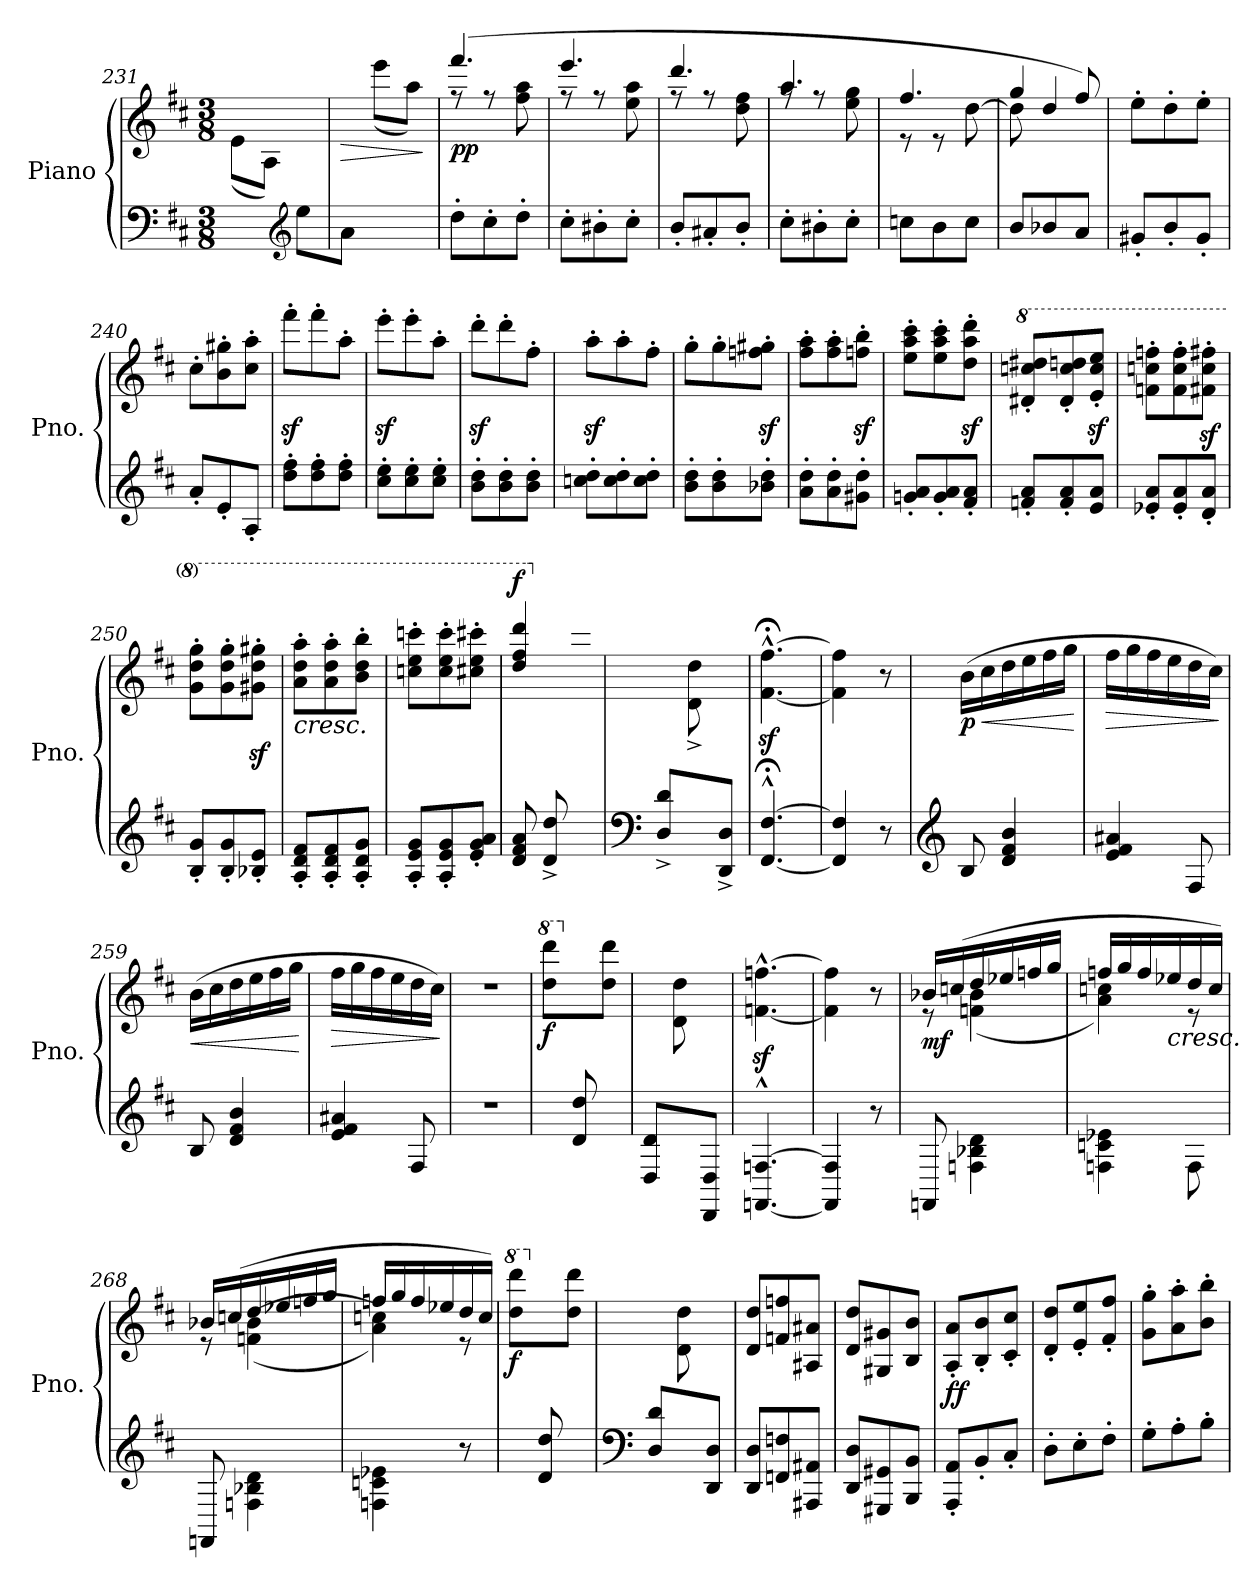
**kern	**kern	**dynam
*part1	*part1	*part1
*staff2	*staff1	*staff1/2
*I"Piano	*	*
*I'Pno.	*	*
*clefF4	*clefG2	*
*k[f#c#]	*k[f#c#]	*
*M3/8	*M3/8	*
=231	=231	=231
*	*^	*
4ryy	4.ryy	(>8e\L	.
.	.	8A\J)	.
*clefG2	*	*	*
8ee\L	.	8ryy	.
=232	=232	=232	=232
!	!	!	!LO:HP:b
8a\J	4.ryy	8ryy	>
4ryy	.	(>8eee\L	.
.	.	8aa\J)	.
*	*v	*v	*
.	.	]
!!LO:LB:g=z
=233	=233	=233
*	*^	*
!	!	!	!LO:DY:b
8dd'\L	(>4.fff#/	8rff	pp
8cc#'\	.	8rff	.
8dd'\J	.	8ff#\ 8aa\	.
=234	=234	=234	=234
8cc#'\L	4.eee/	8rff	.
8b#X'\	.	8rff	.
8cc#'\J	.	8ee\ 8aa\	.
=235	=235	=235	=235
8b'/L	4.ddd/	8rff	.
8a#X'/	.	8rff	.
8b'/J	.	8dd\ 8ff#\	.
=236	=236	=236	=236
8cc#'\L	4.aa/	8rff	.
8b#X'\	.	8rff	.
8cc#'\J	.	8ee\ 8gg\	.
=237	=237	=237	=237
8ccn\L	8re	4.ff#/	.
8b\	8re	.	.
8cc\J	[8dd\	.	.
=238	=238	=238	=238
8b/L	8dd\]	4gg/	.
8b-X/	4dd/	.	.
8a/J	.	8ff#/)	.
*	*v	*v	*
=239	=239	=239
8g#X'/L	8ee'\L	.
8b'/	8dd'\	.
8g#'/J	8ee'\J	.
=240	=240	=240
8a'/L	8cc#'\L	.
8e'/	8b\' 8gg#X\'	.
8A'/J	8cc#\' 8aa\'J	.
!!LO:LB:g=z
=241	=241	=241
8dd\' 8ff#\'L	8fff#z<'\L	.
8dd\' 8ff#\'	8fff#'\	.
8dd\' 8ff#\'J	8aa'\J	.
=242	=242	=242
8cc#\' 8ee\'L	8eeez<'\L	.
8cc#\' 8ee\'	8eee'\	.
8cc#\' 8ee\'J	8aa'\J	.
=243	=243	=243
8b\' 8dd\'L	8dddz<'\L	.
8b\' 8dd\'	8ddd'\	.
8b\' 8dd\'J	8ff#'\J	.
=244	=244	=244
8ccn\' 8dd\'L	8aaz<'\L	.
8cc\' 8dd\'	8aa'\	.
8cc\' 8dd\'J	8ff#'\J	.
=245	=245	=245
8b\' 8dd\'L	8gg'\L	.
8b\' 8dd\'	8gg'\	.
8b-X\' 8dd\'J	8ffn\z<' 8gg#X\z<'J	.
=246	=246	=246
8a\' 8dd\'L	8ff#\' 8aa\'L	.
8a\' 8dd\'	8ff#\' 8aa\'	.
8g#X\' 8dd\'J	8ffn\z<' 8bb\z<'J	.
=247	=247	=247
8gn/' 8a/'L	8ee\' 8aa\' 8ccc#\'L	.
8g/' 8a/'	8ee\' 8aa\' 8ccc#\'	.
8f#/' 8a/'J	8dd\z<' 8aa\z<' 8ddd\z<'J	.
=248	=248	=248
*	*8va	*
8fn/' 8a/'L	8dd#X/' 8cccn/' 8ddd#X/'L	.
8f/' 8a/'	8dd#/' 8ccc/' 8dddn/'	.
8e/ 8a/J	8ee/z<' 8ccc/z<' 8eee/z<'J	.
=249	=249	=249
8e-X/' 8a/'L	8ffn\' 8cccn\' 8fffn\'L	.
8e-/' 8a/'	8ff\' 8ccc\' 8fff\'	.
8d/' 8a/'J	8ff#X\z<' 8ccc\z<' 8fff#X\z<'J	.
=250	=250	=250
8B/' 8g/'L	8gg\' 8ddd\' 8ggg\'L	.
8B/' 8g/'	8gg\' 8ddd\' 8ggg\'	.
8B-X/' 8e/'J	8gg#X\z<' 8ddd\z<' 8ggg#X\z<'J	.
=251	=251	=251
!	!LO:TX:b:i:t=cresc.	!
8A/' 8d/' 8f#/'L	8aa\' 8ddd\' 8aaa\'L	.
8A/' 8d/' 8f#/'	8aa\' 8ddd\' 8aaa\'	.
8A/' 8d/' 8g/'J	8bb\' 8ddd\' 8bbb\'J	.
!!LO:LB:g=z
=252	=252	=252
8A/' 8e/' 8g/'L	8cccn\' 8eee\' 8ccccn\'L	.
8A/' 8e/' 8g/'	8ccc\' 8eee\' 8cccc\'	.
8e/' 8g/' 8a/'J	8ccc#X\' 8eee\' 8cccc#X\'J	.
=253	=253	=253
*	*^	*
!	!	!	!LO:DY:a
8d/ 8f#/ 8a/	4ddd/ 4fff#/ 4dddd/	4ryy	f
8d/^ 8dd/^L	.	.	.
*	*X8va	*	*
8ryy	8ryy	8dd\^ 8ddd\^J	.
=254	=254	=254	=254
*clefF4	*	*	*
8D/^ 8d/^L	4.ryy	8ryy	.
8ryy	.	8d\^ 8dd\^	.
8DD/^ 8D/^J	.	8ryy	.
*	*v	*v	*
=255	=255	=255
[4.FF#/;^^ [4.F#/;^^	[4.f#\z<;<^^ [4.ff#\z<;<^^	.
=256	=256	=256
4FF#/] 4F#/]	4f#\] 4ff#\]	.
8r	8r	.
!!LO:PB:g=z
=257	=257	=257
*clefG2	*	*
!	!	!LO:DY:b
8B/	(>16b\LL	p
!	!	!LO:HP:b
.	16cc#\	<
4d/ 4f#/ 4b/	16dd\	.
.	16ee\	.
.	16ff#\	.
.	16gg\JJ	.
.	.	[
=258	=258	=258
!	!	!LO:HP:b
4e/ 4f#/ 4a#X/	16ff#\LL	>
.	16gg\	.
.	16ff#\	.
.	16ee\	.
8F#/	16dd\	.
.	16cc#\JJ)	.
.	.	]
=259	=259	=259
!	!	!LO:HP:b
8B/	(>16b\LL	<
.	16cc#\	.
4d/ 4f#/ 4b/	16dd\	.
.	16ee\	.
.	16ff#\	.
.	16gg\JJ	.
.	.	[
=260	=260	=260
!	!	!LO:HP:b
4e/ 4f#/ 4a#X/	16ff#\LL	>
.	16gg\	.
.	16ff#\	.
.	16ee\	.
8F#/	16dd\	.
.	16cc#\JJ)	.
.	.	]
=261	=261	=261
4.r	4.r	.
=262	=262	=262
*^	*	*
*	*	*8va	*
!	!	!	!LO:DY:b
8ryy	4.ryy	8ddd\ 8dddd\	f
*	*	*X8va	*
8d/ 8dd/L	.	8ryy	.
8ryy	.	8dd\ 8ddd\J	.
*v	*v	*	*
=263	=263	=263
*	*^	*
8D/ 8d/L	4.ryy	8ryy	.
8ryy	.	8d\ 8dd\	.
8DD/ 8D/J	.	8ryy	.
*	*v	*v	*
=264	=264	=264
[4.FFn/^^ [4.Fn/^^	[4.fn\z<^^ [4.ffn\z<^^	.
=265	=265	=265
4FF/] 4F/]	4f\] 4ff\]	.
8r	8r	.
!!LO:LB:g=z
=266	=266	=266
*	*^	*
!	!	!	!LO:DY:b
8FFn/	16b-X/LL	8r	mf
.	(>16ccn/	.	.
4Fn\ 4B-X\ 4d\	16dd/	(<4fn\ 4b-\	.
.	16ee-X/	.	.
.	16ffn/	.	.
.	16gg/JJ	.	.
=267	=267	=267	=267
4Fn\ 4cn\ 4e-X\	16ffn/LL	4a\ 4ccn\)	.
.	16gg/	.	.
.	16ff/	.	.
!	!LO:TX:b:i:t=cresc.	!	!
.	16ee-X/	.	.
8F\	16dd/	8r	.
.	16cc/JJ)	.	.
=268	=268	=268	=268
8FFn/	16b-X/LL	8r	.
.	(>16ccn/	.	.
4Fn\ 4B-X\ 4d\	16dd/	(<(<4fn\ 4b-\	.
.	16ee-X/	.	.
.	16ffn/	.	.
.	16gg/JJ	.	.
=269	=269	=269	=269
4Fn\ 4cn\ 4e-X\	16ffn/LL	4a\ 4ccn\))	.
.	16gg/	.	.
.	16ff/	.	.
.	16ee-X/	.	.
8r	16dd/	8r	.
.	16cc/JJ)	.	.
*	*v	*v	*
=270	=270	=270
*^	*	*
*	*	*8va	*
!	!	!	!LO:DY:b
8ryy	4.ryy	8ddd\ 8dddd\L	f
*	*	*X8va	*
8d/ 8dd/	.	8ryy	.
8ryy	.	8dd\ 8ddd\J	.
*v	*v	*	*
=271	=271	=271
*clefF4	*	*
*	*^	*
8D/ 8d/L	4.ryy	8ryy	.
8ryy	.	8d\ 8dd\	.
8DD/ 8D/J	.	8ryy	.
*	*v	*v	*
=272	=272	=272
*	*MM150	*
8DD/ 8D/L	8d/ 8dd/L	.
8FFn/ 8Fn/	8fn/ 8ffn/	.
8AAA#X/ 8AA#X/J	8A#X/ 8a#X/J	.
!!LO:LB:g=z
=273	=273	=273
*	*MM155	*
8DD/ 8D/L	8d/ 8dd/L	.
8GGG#X/ 8GG#X/	8G#X/ 8g#X/	.
8BBB/ 8BB/J	8B/ 8b/J	.
=274	=274	=274
*	*MM160	*
!	!	!LO:DY:b
8AAA/' 8AA/'L	8A/' 8a/'L	ff
8BB'/	8B/' 8b/'	.
8C#'/J	8c#/' 8cc#/'J	.
=275	=275	=275
*	*MM165	*
8D'\L	8d/' 8dd/'L	.
8E'\	8e/' 8ee/'	.
8F#'\J	8f#/' 8ff#/'J	.
=276	=276	=276
*	*MM170	*
8G'\L	8g\' 8gg\'L	.
8A'\	8a\' 8aa\'	.
8B'\J	8b\' 8bb\'J	.
=	=	=
*-	*-	*-
